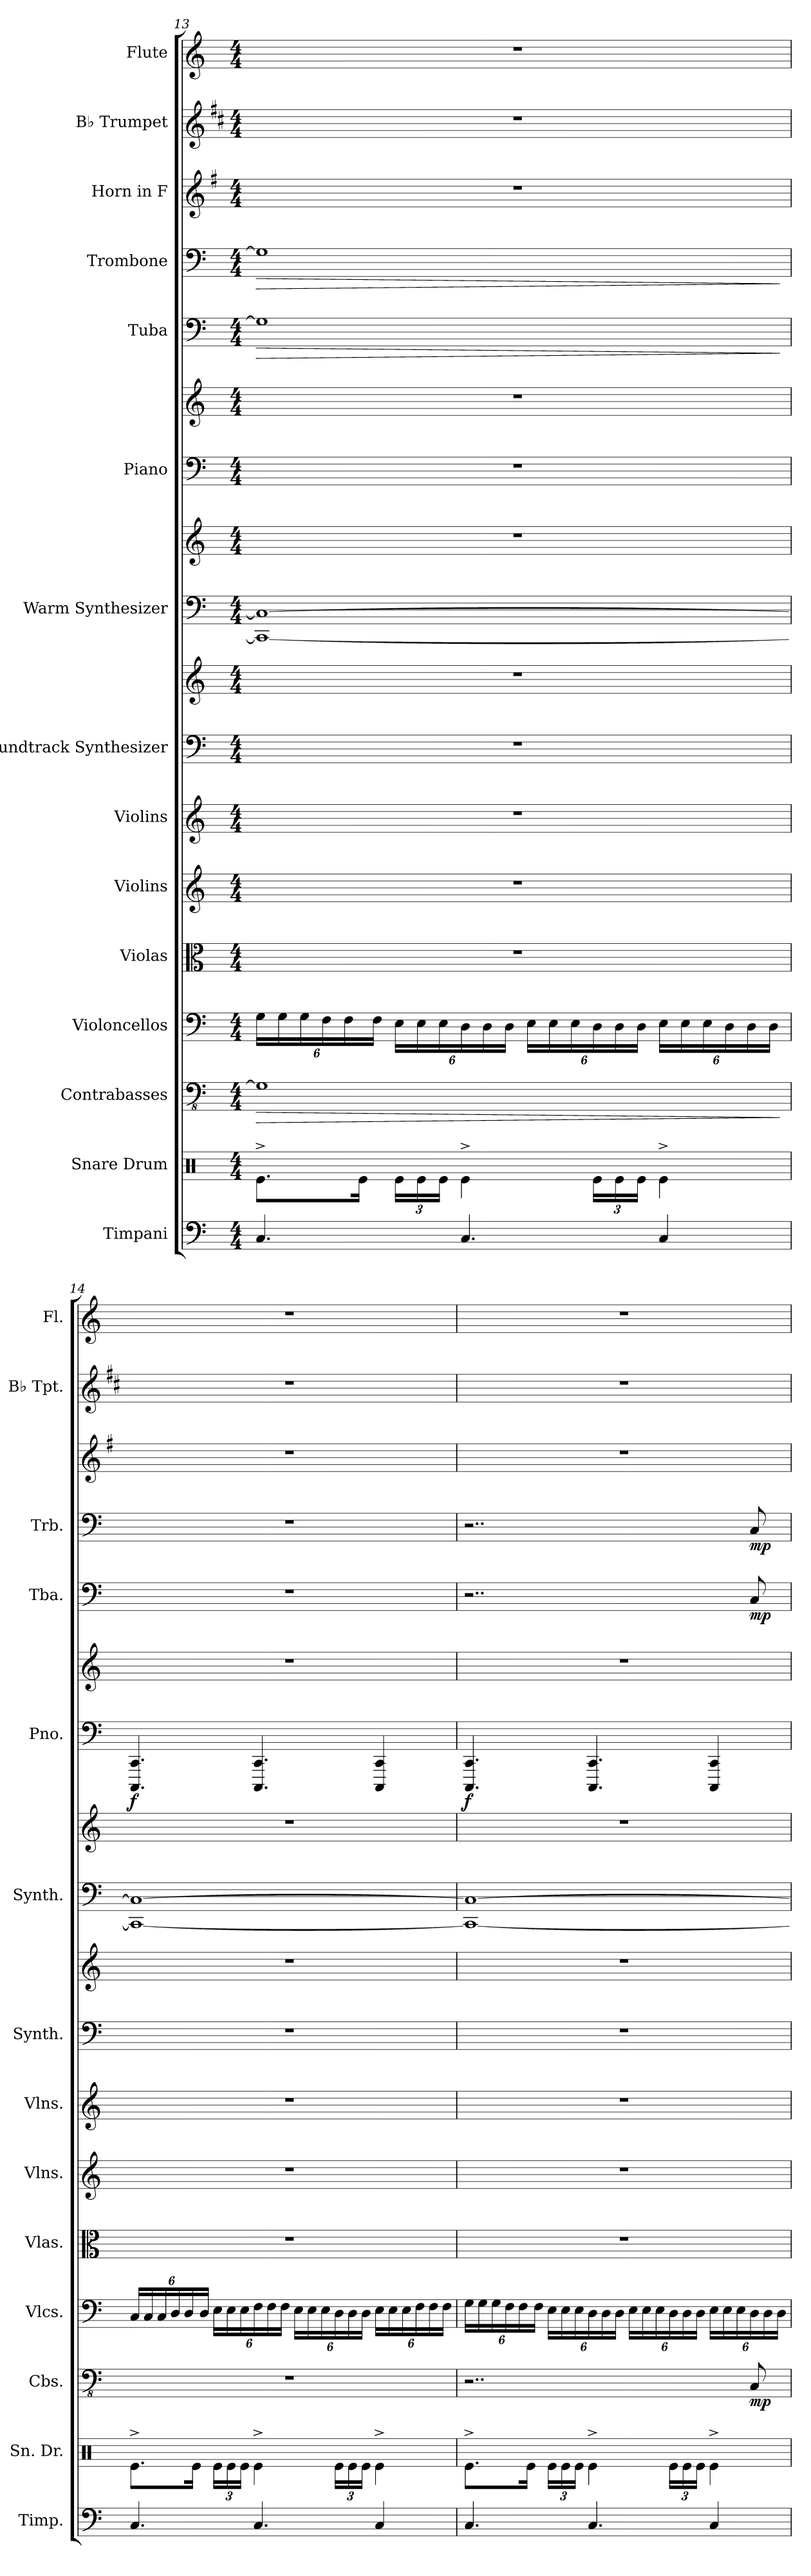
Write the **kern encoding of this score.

**kern	**kern	**kern	**dynam	**kern	**kern	**kern	**kern	**kern	**kern	**kern	**kern	**kern	**kern	**dynam	**kern	**dynam	**kern	**dynam	**kern	**kern	**kern
*part15	*part14	*part13	*part13	*part12	*part11	*part10	*part9	*part8	*part8	*part7	*part7	*part6	*part6	*part6	*part5	*part5	*part4	*part4	*part3	*part2	*part1
*staff18	*staff17	*staff16	*staff16	*staff15	*staff14	*staff13	*staff12	*staff11	*staff10	*staff9	*staff8	*staff7	*staff6	*staff6/7	*staff5	*staff5	*staff4	*staff4	*staff3	*staff2	*staff1
*I"Timpani	*I"Snare Drum	*I"Contrabasses	*	*I"Violoncellos	*I"Violas	*I"Violins	*I"Violins	*I"Soundtrack Synthesizer	*	*I"Warm Synthesizer	*	*I"Piano	*	*	*I"Tuba	*	*I"Trombone	*	*I"Horn in F	*I"B♭ Trumpet	*I"Flute
*I'Timp.	*I'Sn. Dr.	*I'Cbs.	*	*I'Vlcs.	*I'Vlas.	*I'Vlns.	*I'Vlns.	*I'Synth.	*	*I'Synth.	*	*I'Pno.	*	*	*I'Tba.	*	*I'Trb.	*	*	*I'B♭ Tpt.	*I'Fl.
!!LO:PB:g=z
*clefF4	*clefX	*clefFv4	*	*clefF4	*clefC3	*clefG2	*clefG2	*clefF4	*clefG2	*clefF4	*clefG2	*clefF4	*clefG2	*	*clefF4	*	*clefF4	*	*clefG2	*clefG2	*clefG2
*	*	*	*	*	*	*	*	*	*	*	*	*	*	*	*	*	*	*	*ITrd4c7	*ITrd1c2	*
*k[]	*k[]	*k[]	*	*k[]	*k[]	*k[]	*k[]	*k[]	*k[]	*k[]	*k[]	*k[]	*k[]	*	*k[]	*	*k[]	*	*k[]	*k[]	*k[]
*M4/4	*M4/4	*M4/4	*	*M4/4	*M4/4	*M4/4	*M4/4	*M4/4	*M4/4	*M4/4	*M4/4	*M4/4	*M4/4	*	*M4/4	*	*M4/4	*	*M4/4	*M4/4	*M4/4
=13	=13	=13	=13	=13	=13	=13	=13	=13	=13	=13	=13	=13	=13	=13	=13	=13	=13	=13	=13	=13	=13
!	!	!	!LO:HP:b	!	!	!	!	!	!	!	!	!	!	!	!	!	!	!	!	!	!
*	*	*	*	*Xbrackettup	*	*	*	*	*	*	*	*	*	*	*	*	*	*	*	*	*
!	!	!	!	!	!	!	!	!	!	!	!	!	!	!	!	!LO:HP:b	!	!LO:HP:b	!	!	!
4.C/	8.Re^\L	1GG]	>	24G\LL	1r	1r	1r	1r	1r	1CC_ 1C_	1r	1r	1r	.	1G]	>	1G]	>	1r	1r	1r
.	.	.	.	24G\	.	.	.	.	.	.	.	.	.	.	.	.	.	.	.	.	.
.	.	.	.	24G\	.	.	.	.	.	.	.	.	.	.	.	.	.	.	.	.	.
.	.	.	.	24F\	.	.	.	.	.	.	.	.	.	.	.	.	.	.	.	.	.
.	.	.	.	24F\	.	.	.	.	.	.	.	.	.	.	.	.	.	.	.	.	.
.	16Re\Jk	.	.	.	.	.	.	.	.	.	.	.	.	.	.	.	.	.	.	.	.
.	.	.	.	24F\JJ	.	.	.	.	.	.	.	.	.	.	.	.	.	.	.	.	.
*	*Xbrackettup	*	*	*	*	*	*	*	*	*	*	*	*	*	*	*	*	*	*	*	*
.	24Re\LL	.	.	24E\LL	.	.	.	.	.	.	.	.	.	.	.	.	.	.	.	.	.
.	24Re\	.	.	24E\	.	.	.	.	.	.	.	.	.	.	.	.	.	.	.	.	.
.	24Re\JJ	.	.	24E\	.	.	.	.	.	.	.	.	.	.	.	.	.	.	.	.	.
4.C/	4Re^\	.	.	24D\	.	.	.	.	.	.	.	.	.	.	.	.	.	.	.	.	.
.	.	.	.	24D\	.	.	.	.	.	.	.	.	.	.	.	.	.	.	.	.	.
.	.	.	.	24D\JJ	.	.	.	.	.	.	.	.	.	.	.	.	.	.	.	.	.
.	.	.	.	24E\LL	.	.	.	.	.	.	.	.	.	.	.	.	.	.	.	.	.
.	.	.	.	24E\	.	.	.	.	.	.	.	.	.	.	.	.	.	.	.	.	.
.	.	.	.	24E\	.	.	.	.	.	.	.	.	.	.	.	.	.	.	.	.	.
.	24Re\LL	.	.	24D\	.	.	.	.	.	.	.	.	.	.	.	.	.	.	.	.	.
.	24Re\	.	.	24D\	.	.	.	.	.	.	.	.	.	.	.	.	.	.	.	.	.
.	24Re\JJ	.	.	24D\JJ	.	.	.	.	.	.	.	.	.	.	.	.	.	.	.	.	.
4C/	4Re^\	.	.	24E\LL	.	.	.	.	.	.	.	.	.	.	.	.	.	.	.	.	.
.	.	.	.	24E\	.	.	.	.	.	.	.	.	.	.	.	.	.	.	.	.	.
.	.	.	.	24E\	.	.	.	.	.	.	.	.	.	.	.	.	.	.	.	.	.
.	.	.	.	24D\	.	.	.	.	.	.	.	.	.	.	.	.	.	.	.	.	.
.	.	.	.	24D\	.	.	.	.	.	.	.	.	.	.	.	.	.	.	.	.	.
.	.	.	.	24D\JJ	.	.	.	.	.	.	.	.	.	.	.	.	.	.	.	.	.
.	.	.	]	.	.	.	.	.	.	.	.	.	.	.	.	]	.	]	.	.	.
!!LO:PB:g=z
=14	=14	=14	=14	=14	=14	=14	=14	=14	=14	=14	=14	=14	=14	=14	=14	=14	=14	=14	=14	=14	=14
!	!	!	!	!	!	!	!	!	!	!	!	!	!	!LO:DY:b=2	!	!	!	!	!	!	!
4.C/	8.Re^\L	1r	.	24C/LL	1r	1r	1r	1r	1r	1CC_ 1C_	1r	4.CCC/ 4.CC/	1r	f	1r	.	1r	.	1r	1r	1r
.	.	.	.	24C/	.	.	.	.	.	.	.	.	.	.	.	.	.	.	.	.	.
.	.	.	.	24C/	.	.	.	.	.	.	.	.	.	.	.	.	.	.	.	.	.
.	.	.	.	24D/	.	.	.	.	.	.	.	.	.	.	.	.	.	.	.	.	.
.	.	.	.	24D/	.	.	.	.	.	.	.	.	.	.	.	.	.	.	.	.	.
.	16Re\Jk	.	.	.	.	.	.	.	.	.	.	.	.	.	.	.	.	.	.	.	.
.	.	.	.	24D/JJ	.	.	.	.	.	.	.	.	.	.	.	.	.	.	.	.	.
.	24Re\LL	.	.	24E\LL	.	.	.	.	.	.	.	.	.	.	.	.	.	.	.	.	.
.	24Re\	.	.	24E\	.	.	.	.	.	.	.	.	.	.	.	.	.	.	.	.	.
.	24Re\JJ	.	.	24E\	.	.	.	.	.	.	.	.	.	.	.	.	.	.	.	.	.
4.C/	4Re^\	.	.	24F\	.	.	.	.	.	.	.	4.CCC/ 4.CC/	.	.	.	.	.	.	.	.	.
.	.	.	.	24F\	.	.	.	.	.	.	.	.	.	.	.	.	.	.	.	.	.
.	.	.	.	24F\JJ	.	.	.	.	.	.	.	.	.	.	.	.	.	.	.	.	.
.	.	.	.	24E\LL	.	.	.	.	.	.	.	.	.	.	.	.	.	.	.	.	.
.	.	.	.	24E\	.	.	.	.	.	.	.	.	.	.	.	.	.	.	.	.	.
.	.	.	.	24E\	.	.	.	.	.	.	.	.	.	.	.	.	.	.	.	.	.
.	24Re\LL	.	.	24D\	.	.	.	.	.	.	.	.	.	.	.	.	.	.	.	.	.
.	24Re\	.	.	24D\	.	.	.	.	.	.	.	.	.	.	.	.	.	.	.	.	.
.	24Re\JJ	.	.	24D\JJ	.	.	.	.	.	.	.	.	.	.	.	.	.	.	.	.	.
4C/	4Re^\	.	.	24E\LL	.	.	.	.	.	.	.	4CCC/ 4CC/	.	.	.	.	.	.	.	.	.
.	.	.	.	24E\	.	.	.	.	.	.	.	.	.	.	.	.	.	.	.	.	.
.	.	.	.	24E\	.	.	.	.	.	.	.	.	.	.	.	.	.	.	.	.	.
.	.	.	.	24F\	.	.	.	.	.	.	.	.	.	.	.	.	.	.	.	.	.
.	.	.	.	24F\	.	.	.	.	.	.	.	.	.	.	.	.	.	.	.	.	.
.	.	.	.	24F\JJ	.	.	.	.	.	.	.	.	.	.	.	.	.	.	.	.	.
!!LO:PB:g=z
=15	=15	=15	=15	=15	=15	=15	=15	=15	=15	=15	=15	=15	=15	=15	=15	=15	=15	=15	=15	=15	=15
!	!	!	!	!	!	!	!	!	!	!	!	!	!	!LO:DY:b=2	!	!	!	!	!	!	!
4.C/	8.Re^\L	2..r	.	24G\LL	1r	1r	1r	1r	1r	1CC_ 1C_	1r	4.CCC/ 4.CC/	1r	f	2..r	.	2..r	.	1r	1r	1r
.	.	.	.	24G\	.	.	.	.	.	.	.	.	.	.	.	.	.	.	.	.	.
.	.	.	.	24G\	.	.	.	.	.	.	.	.	.	.	.	.	.	.	.	.	.
.	.	.	.	24F\	.	.	.	.	.	.	.	.	.	.	.	.	.	.	.	.	.
.	.	.	.	24F\	.	.	.	.	.	.	.	.	.	.	.	.	.	.	.	.	.
.	16Re\Jk	.	.	.	.	.	.	.	.	.	.	.	.	.	.	.	.	.	.	.	.
.	.	.	.	24F\JJ	.	.	.	.	.	.	.	.	.	.	.	.	.	.	.	.	.
.	24Re\LL	.	.	24E\LL	.	.	.	.	.	.	.	.	.	.	.	.	.	.	.	.	.
.	24Re\	.	.	24E\	.	.	.	.	.	.	.	.	.	.	.	.	.	.	.	.	.
.	24Re\JJ	.	.	24E\	.	.	.	.	.	.	.	.	.	.	.	.	.	.	.	.	.
4.C/	4Re^\	.	.	24D\	.	.	.	.	.	.	.	4.CCC/ 4.CC/	.	.	.	.	.	.	.	.	.
.	.	.	.	24D\	.	.	.	.	.	.	.	.	.	.	.	.	.	.	.	.	.
.	.	.	.	24D\JJ	.	.	.	.	.	.	.	.	.	.	.	.	.	.	.	.	.
.	.	.	.	24E\LL	.	.	.	.	.	.	.	.	.	.	.	.	.	.	.	.	.
.	.	.	.	24E\	.	.	.	.	.	.	.	.	.	.	.	.	.	.	.	.	.
.	.	.	.	24E\	.	.	.	.	.	.	.	.	.	.	.	.	.	.	.	.	.
.	24Re\LL	.	.	24D\	.	.	.	.	.	.	.	.	.	.	.	.	.	.	.	.	.
.	24Re\	.	.	24D\	.	.	.	.	.	.	.	.	.	.	.	.	.	.	.	.	.
.	24Re\JJ	.	.	24D\JJ	.	.	.	.	.	.	.	.	.	.	.	.	.	.	.	.	.
4C/	4Re^\	.	.	24E\LL	.	.	.	.	.	.	.	4CCC/ 4CC/	.	.	.	.	.	.	.	.	.
.	.	.	.	24E\	.	.	.	.	.	.	.	.	.	.	.	.	.	.	.	.	.
.	.	.	.	24E\	.	.	.	.	.	.	.	.	.	.	.	.	.	.	.	.	.
!	!	!	!LO:DY:b	!	!	!	!	!	!	!	!	!	!	!	!	!LO:DY:b	!	!LO:DY:b	!	!	!
.	.	8CC/	mp	24D\	.	.	.	.	.	.	.	.	.	.	8C/	mp	8C/	mp	.	.	.
.	.	.	.	24D\	.	.	.	.	.	.	.	.	.	.	.	.	.	.	.	.	.
.	.	.	.	24D\JJ	.	.	.	.	.	.	.	.	.	.	.	.	.	.	.	.	.
=	=	=	=	=	=	=	=	=	=	=	=	=	=	=	=	=	=	=	=	=	=
*-	*-	*-	*-	*-	*-	*-	*-	*-	*-	*-	*-	*-	*-	*-	*-	*-	*-	*-	*-	*-	*-
